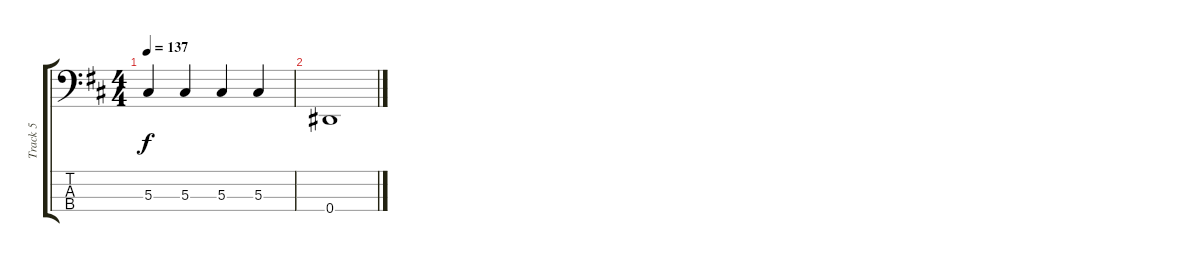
\track ("Track 5" "Track 5") {instrument electricbassfinger}
\staff {score tabs}
\tuning (Gb2 Db2 Ab1 Eb1) {hide}
\ts (4 4)
\tempo 137
\clef f4
\ks d
5.3.4{dy f} 5.3.4 5.3.4 5.3.4 |
0.4.1
